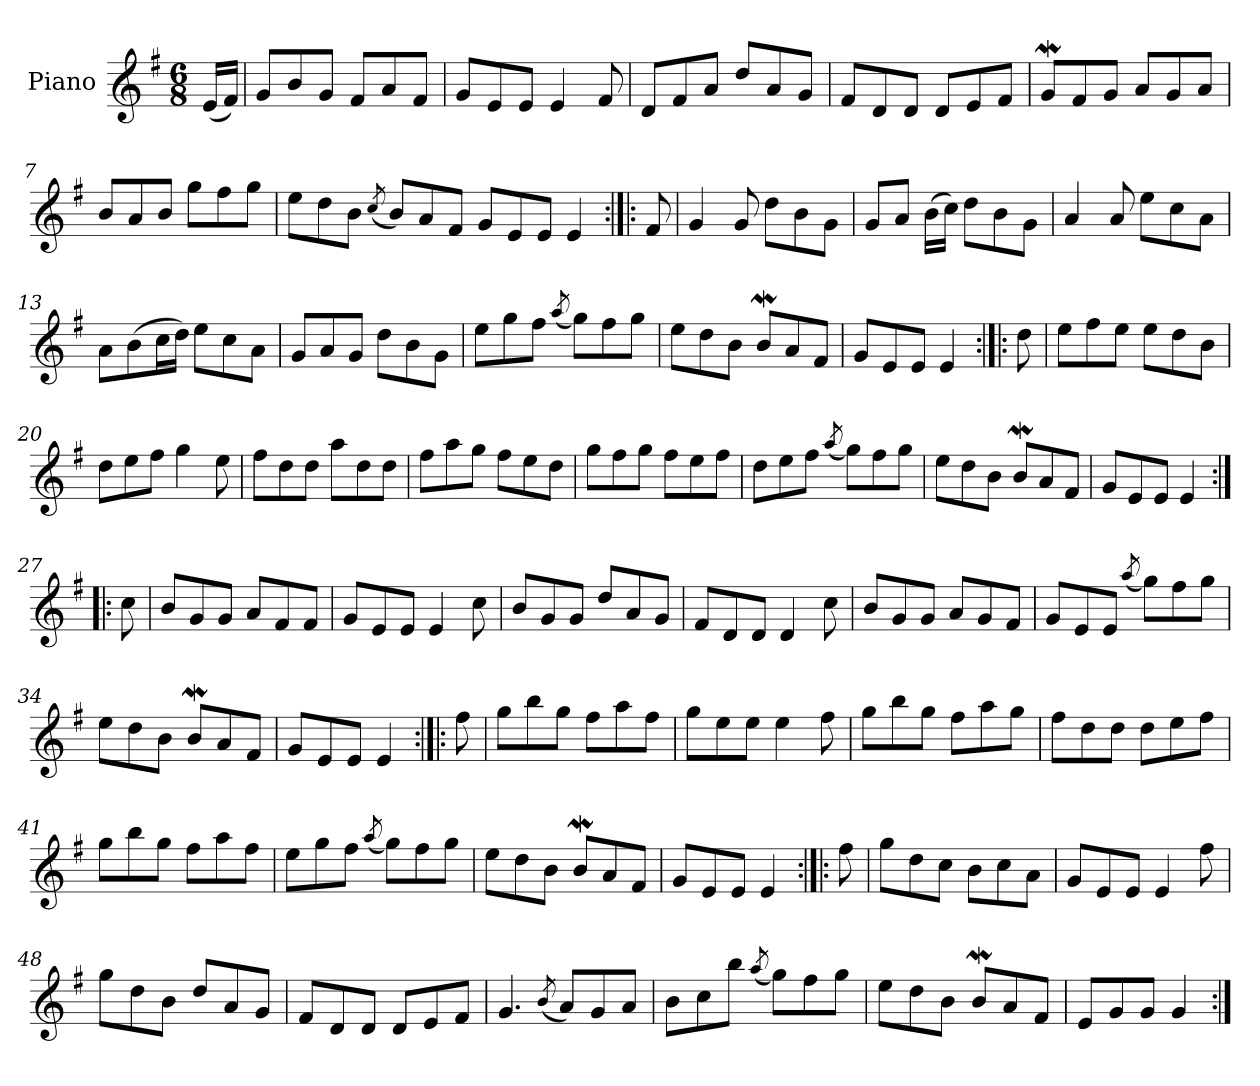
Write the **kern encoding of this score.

**kern
*part1
*staff1
*I"Piano
*I'Pno
*clefG2
*k[f#]
*e:
*M6/8
=1
(<16e/LL
16f#/JJ)
=2
8g/L
8b/
8g/J
8f#/L
8a/
8f#/J
=3
8g/L
8e/
8e/J
4e/
8f#/
=4
8d/L
8f#/
8a/J
8dd/L
8a/
8g/J
=5
8f#/L
8d/
8d/J
8d/L
8e/
8f#/J
=6
8gw/L
8f#/
8g/J
8a/L
8g/
8a/J
=7
8b/L
8a/
8b/J
8gg\L
8ff#\
8gg\J
=8
8ee\L
8dd\
8b\J
(<8qcc/
8b/L)
8a/
8f#/J
8g/L
8e/
8e/J
4e/
=9:|!|:
8f#/
=10
4g/
8g/
8dd\L
8b\
8g\J
=11
8g/L
8a/J
(>16b\LL
16cc\JJ)
8dd\L
8b\
8g\J
=12
4a/
8a/
8ee\L
8cc\
8a\J
=13
8a\L
(>8b\
16cc\L
16dd\JJ)
8ee\L
8cc\
8a\J
=14
8g/L
8a/
8g/J
8dd\L
8b\
8g\J
=15
8ee\L
8gg\
8ff#\J
(<8qaa/
8gg\L)
8ff#\
8gg\J
=16
8ee\L
8dd\
8b\J
8bW/L
8a/
8f#/J
=17
8g/L
8e/
8e/J
4e/
=18:|!|:
8dd\
=19
8ee\L
8ff#\
8ee\J
8ee\L
8dd\
8b\J
=20
8dd\L
8ee\
8ff#\J
4gg\
8ee\
=21
8ff#\L
8dd\
8dd\J
8aa\L
8dd\
8dd\J
=22
8ff#\L
8aa\
8gg\J
8ff#\L
8ee\
8dd\J
=23
8gg\L
8ff#\
8gg\J
8ff#\L
8ee\
8ff#\J
=24
8dd\L
8ee\
8ff#\J
(<8qaa/
8gg\L)
8ff#\
8gg\J
=25
8ee\L
8dd\
8b\J
8bW/L
8a/
8f#/J
=26
8g/L
8e/
8e/J
4e/
=27:|!|:
8cc\
=28
8b/L
8g/
8g/J
8a/L
8f#/
8f#/J
=29
8g/L
8e/
8e/J
4e/
8cc\
=30
8b/L
8g/
8g/J
8dd/L
8a/
8g/J
=31
8f#/L
8d/
8d/J
4d/
8cc\
=32
8b/L
8g/
8g/J
8a/L
8g/
8f#/J
=33
8g/L
8e/
8e/J
(<8qaa/
8gg\L)
8ff#\
8gg\J
=34
8ee\L
8dd\
8b\J
8bW/L
8a/
8f#/J
=35
8g/L
8e/
8e/J
4e/
=36:|!|:
8ff#\
=37
8gg\L
8bb\
8gg\J
8ff#\L
8aa\
8ff#\J
=38
8gg\L
8ee\
8ee\J
4ee\
8ff#\
=39
8gg\L
8bb\
8gg\J
8ff#\L
8aa\
8gg\J
=40
8ff#\L
8dd\
8dd\J
8dd\L
8ee\
8ff#\J
=41
8gg\L
8bb\
8gg\J
8ff#\L
8aa\
8ff#\J
=42
8ee\L
8gg\
8ff#\J
(<8qaa/
8gg\L)
8ff#\
8gg\J
=43
8ee\L
8dd\
8b\J
8bW/L
8a/
8f#/J
=44
8g/L
8e/
8e/J
4e/
=45:|!|:
8ff#\
=46
8gg\L
8dd\
8cc\J
8b\L
8cc\
8a\J
=47
8g/L
8e/
8e/J
4e/
8ff#\
=48
8gg\L
8dd\
8b\J
8dd/L
8a/
8g/J
=49
8f#/L
8d/
8d/J
8d/L
8e/
8f#/J
=50
4.g/
(<8qb/
8a/L)
8g/
8a/J
=51
8b\L
8cc\
8bb\J
(<8qaa/
8gg\L)
8ff#\
8gg\J
=52
8ee\L
8dd\
8b\J
8bW/L
8a/
8f#/J
=53
8e/L
8g/
8g/J
4g/
=:|!
*-
